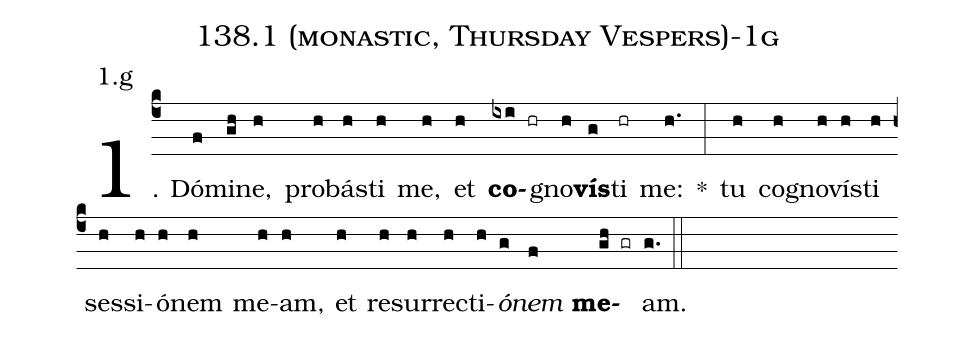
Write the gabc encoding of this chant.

name: 138.1 (monastic, Thursday Vespers)-1g;
annotation: 1.g;
%%
(c4)1. Dó(f)mi(gh)ne,(h) pro(h)bás(h)ti(h) me,(h) et(h) <b>co</b>(ixi hr)gno(h)<b>vís</b>(g)ti(hr) me:(h.) *(:) tu(h) co(h)gno(h)vís(h)ti(h) ses(h)si(h)ó(h)nem(h) me(h)am,(h) et(h) re(h)sur(h)rec(h)ti(h)<i>ó</i>(g)<i>nem</i>(f) <b>me</b>(gh gr)am.(g.) (::)
